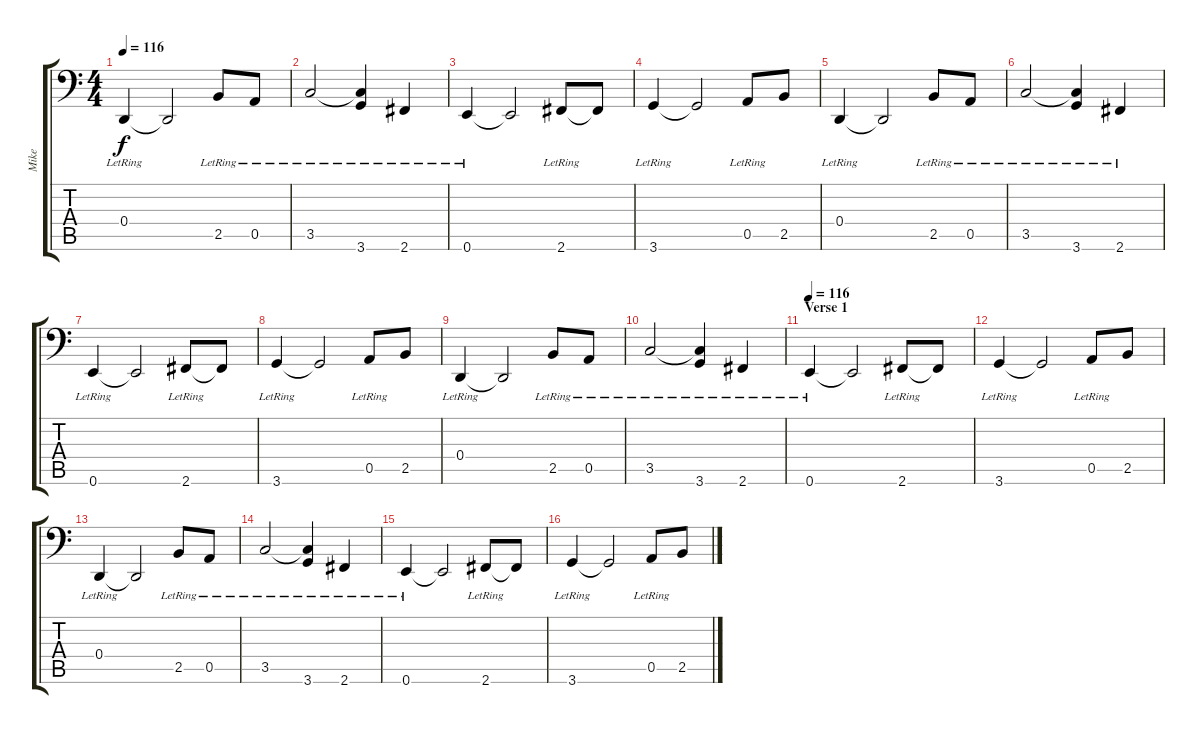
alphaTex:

\track ("Mike" "Mike") {instrument electricbasspick}
\staff {score tabs}
\tuning (E4 B3 G1 D1 A1 E1) {hide}
\ts (4 4)
\tempo 116
\clef f4
\ks c
0.4{lr}.4{dy f} 0.4{t}.2 2.5{lr}.8 0.5{lr}.8 |
3.5{lr}.2 (3.5{t} 3.6{lr}).4 2.6{lr}.4 |
0.6{lr}.4 0.6{t}.2 2.6{lr}.8 2.6{t}.8 |
3.6{lr}.4 3.6{t}.2 0.5{lr}.8 2.5.8 |
0.4{lr}.4 0.4{t}.2 2.5{lr}.8 0.5{lr}.8 |
3.5{lr}.2 (3.5{t} 3.6{lr}).4 2.6{lr}.4 |
0.6{lr}.4 0.6{t}.2 2.6{lr}.8 2.6{t}.8 |
3.6{lr}.4 3.6{t}.2 0.5{lr}.8 2.5.8 |
0.4{lr}.4 0.4{t}.2 2.5{lr}.8 0.5{lr}.8 |
3.5{lr}.2 (3.5{t} 3.6{lr}).4 2.6{lr}.4 |
\section ("" "Verse 1")
\tempo 116
0.6{lr}.4 0.6{t}.2 2.6{lr}.8 2.6{t}.8 |
3.6{lr}.4 3.6{t}.2 0.5{lr}.8 2.5.8 |
0.4{lr}.4 0.4{t}.2 2.5{lr}.8 0.5{lr}.8 |
3.5{lr}.2 (3.5{t} 3.6{lr}).4 2.6{lr}.4 |
0.6{lr}.4 0.6{t}.2 2.6{lr}.8 2.6{t}.8 |
3.6{lr}.4 3.6{t}.2 0.5{lr}.8 2.5.8
